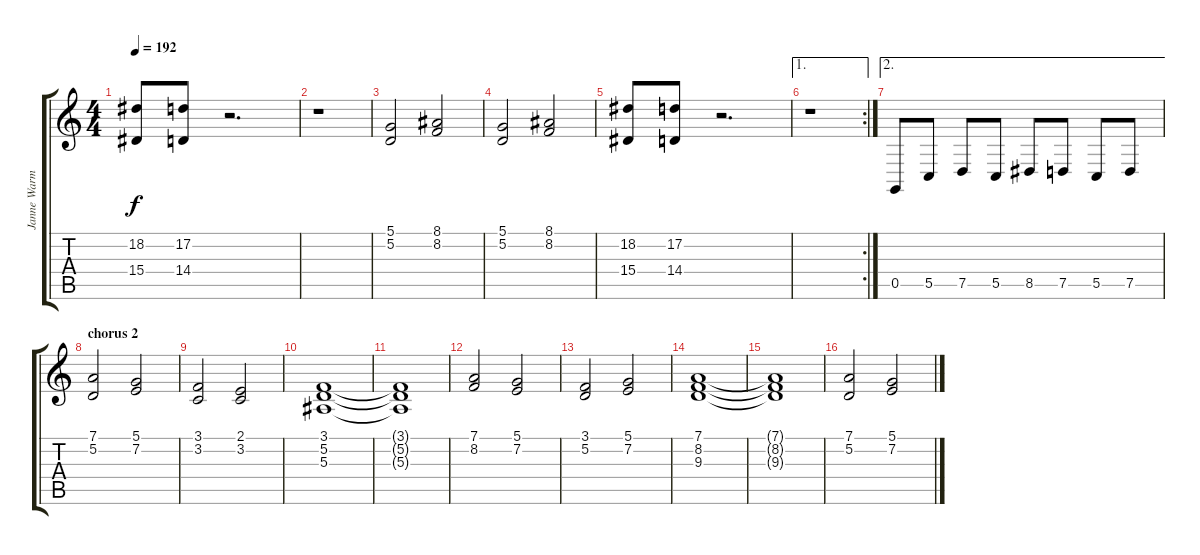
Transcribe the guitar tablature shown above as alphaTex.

\track ("Janne Warman" "Janne Warm") {instrument lead1square}
\staff {score tabs}
\tuning (D4 A3 F3 C3 G2 D2) {hide}
\ts (4 4)
\tempo 192
\clef g2
\ks c
(18.2 15.4).8{dy f instrument stringensemble1} (17.2 14.4).8 r.2{d} |
r.1 |
(5.1 5.2).2{instrument stringensemble1} (8.1 8.2).2 |
(5.1 5.2).2 (8.1 8.2).2 |
(18.2 15.4).8{instrument stringensemble1} (17.2 14.4).8 r.2{d} |
\ae 1
\rc 2
r.1 |
\ae 2
0.5.8 5.5.8 7.5.8 5.5.8 8.5.8 7.5.8 5.5.8 7.5.8 |
\section ("" "chorus 2")
(7.1 5.2).2{volume 11 instrument stringensemble1} (5.1 7.2).2 |
(3.1 3.2).2{instrument stringensemble1} (2.1 3.2).2 |
(3.1 5.2 5.3).1 |
(3.1{t} 5.2{t} 5.3{t}).1 |
(7.1 8.2).2{instrument stringensemble1} (5.1 7.2).2 |
(3.1 5.2).2 (5.1 7.2).2 |
(7.1 8.2 9.3).1{instrument stringensemble1} |
(7.1{t} 8.2{t} 9.3{t}).1{instrument stringensemble1} |
(7.1 5.2).2{instrument stringensemble1} (5.1 7.2).2
